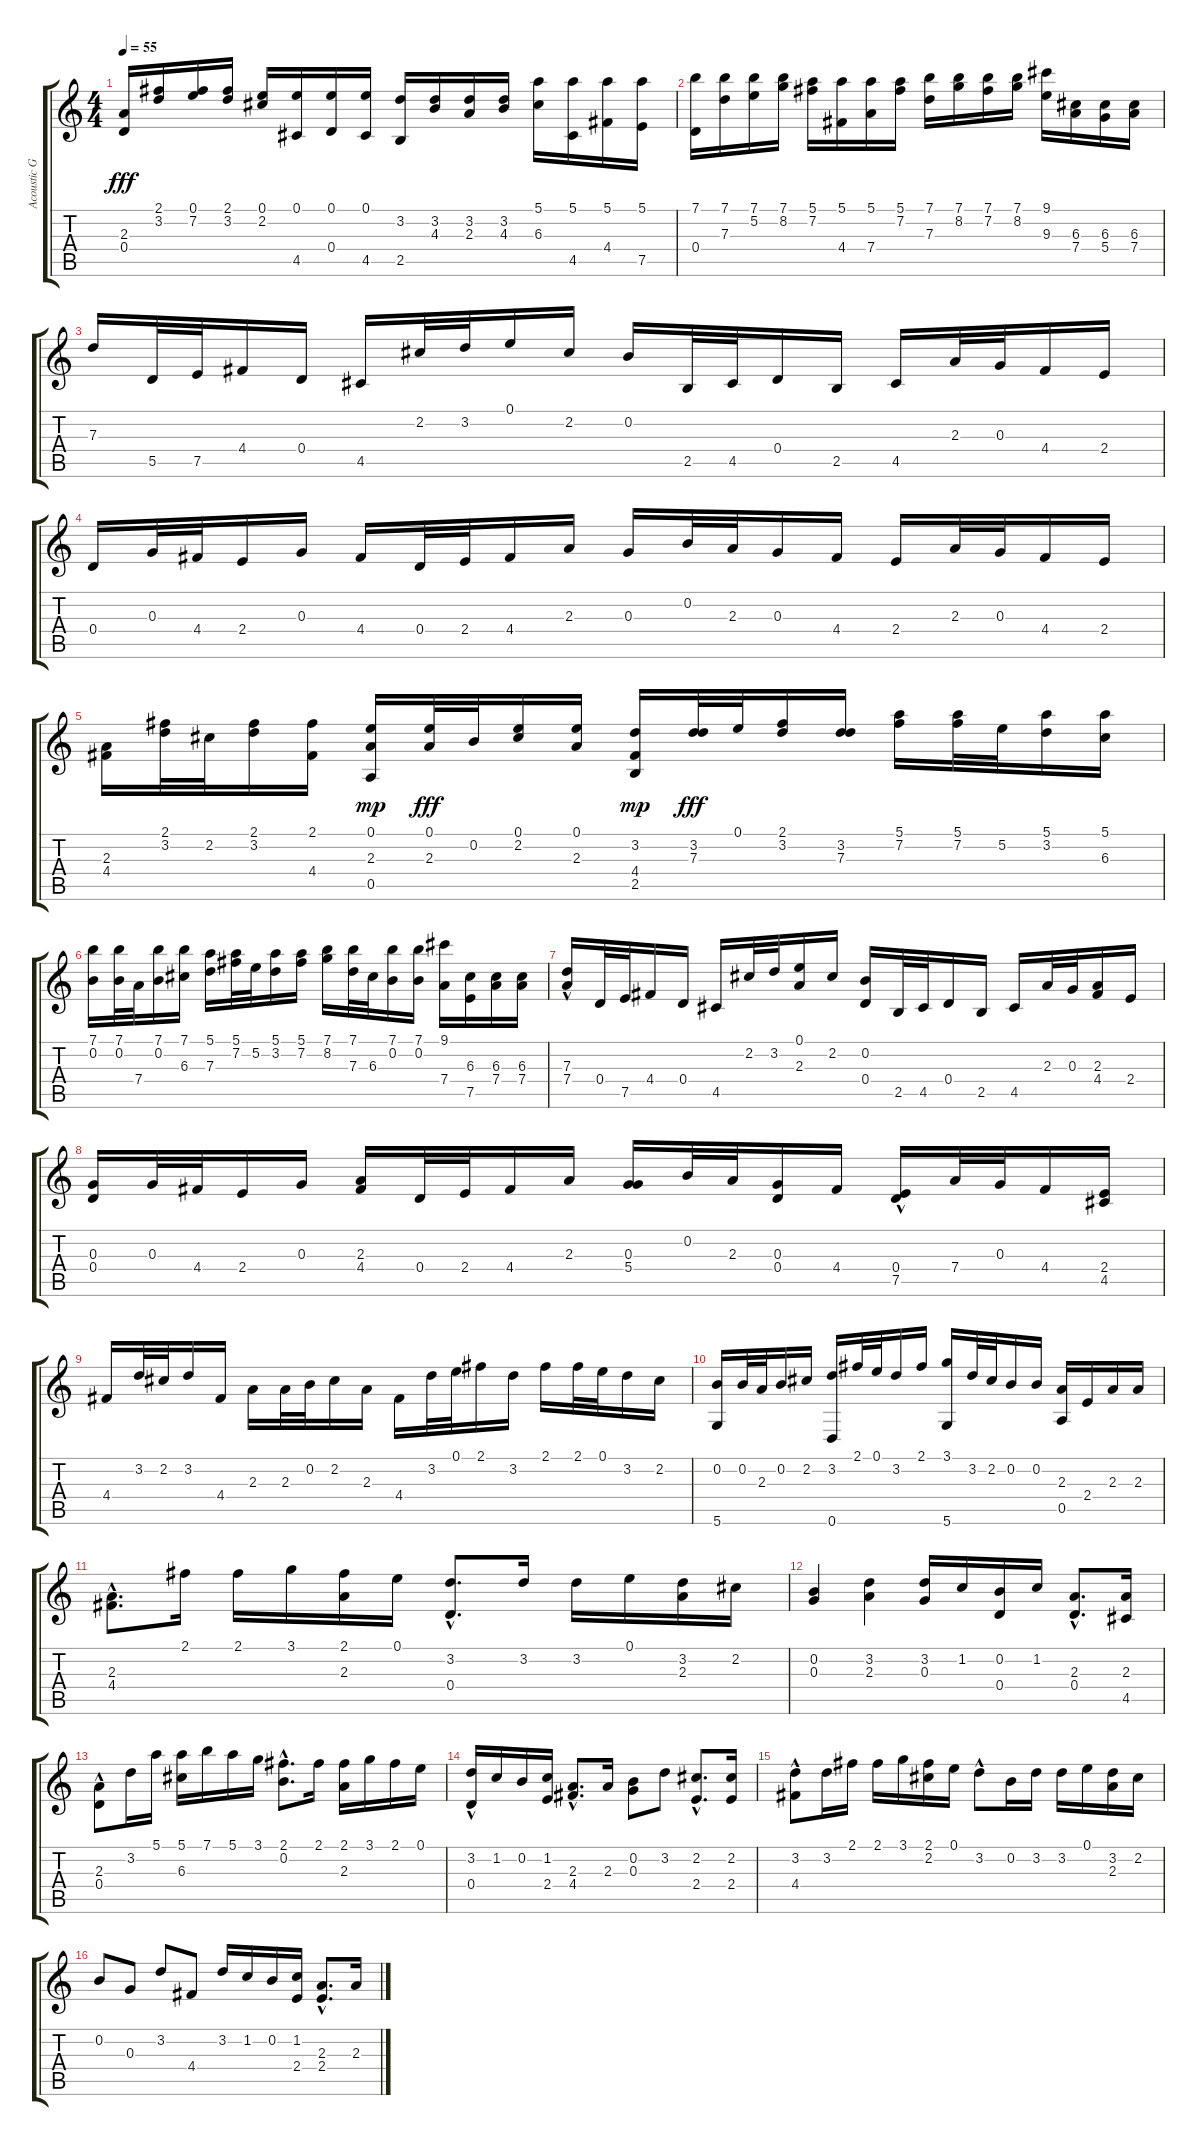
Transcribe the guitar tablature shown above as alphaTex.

\track ("Acoustic Guitar 2" "Acoustic G") {instrument acousticguitarnylon}
\staff {score tabs}
\tuning (E4 B3 G3 D3 A2 D2) {hide}
\ts (4 4)
\tempo 55
\clef g2
\ks c
(2.3 0.4).16{dy fff} (2.1 3.2).16 (0.1 7.2).16 (2.1 3.2).16 (0.1 2.2).16 (0.1 4.5).16 (0.1 0.4).16 (0.1 4.5).16 (3.2 2.5).16 (3.2 4.3).16 (3.2 2.3).16 (3.2 4.3).16 (5.1 6.3).16 (5.1 4.5).16 (5.1 4.4).16 (5.1 7.5).16 |
(7.1 0.4).16 (7.1 7.3).16 (7.1 5.2).16 (7.1 8.2).16 (5.1 7.2).16 (5.1 4.4).16 (5.1 7.4).16 (5.1 7.2).16 (7.1 7.3).16 (7.1 8.2).16 (7.1 7.2).16 (7.1 8.2).16 (9.1 9.3).16 (6.3 7.4).16 (6.3 5.4).16 (6.3 7.4).16 |
7.3.16 5.5.32 7.5.32 4.4.16 0.4.16 4.5.16 2.2.32 3.2.32 0.1.16 2.2.16 0.2.16 2.5.32 4.5.32 0.4.16 2.5.16 4.5.16 2.3.32 0.3.32 4.4.16 2.4.16 |
0.4.16 0.3.32 4.4.32 2.4.16 0.3.16 4.4.16 0.4.32 2.4.32 4.4.16 2.3.16 0.3.16 0.2.32 2.3.32 0.3.16 4.4.16 2.4.16 2.3.32 0.3.32 4.4.16 2.4.16 |
(2.3 4.4).16 (2.1 3.2).32 2.2.32 (2.1 3.2).16 (2.1 4.4).16 (0.1 2.3 0.5).16{dy mp} (0.1 2.3).32{dy fff} 0.2.32 (0.1 2.2).16 (0.1 2.3).16 (3.2 4.4 2.5).16{dy mp} (3.2 7.3).32{dy fff} 0.1.32 (2.1 3.2).16 (3.2 7.3).16 (5.1 7.2).16 (5.1 7.2).32 5.2.32 (5.1 3.2).16 (5.1 6.3).16 |
(7.1 0.2).16 (7.1 0.2).32 7.4.32 (7.1 0.2).16 (7.1 6.3).16 (5.1 7.3).16 (5.1 7.2).32 5.2.32 (5.1 3.2).16 (5.1 7.2).16 (7.1 8.2).16 (7.1 7.3).32 6.3.32 (7.1 0.2).16 (7.1 0.2).16 (9.1 7.4).16 (6.3 7.5).16 (6.3 7.4).16 (6.3 7.4).16 |
(7.3 7.4{hac}).16 0.4.32 7.5.32 4.4.16 0.4.16 4.5.16 2.2.32 3.2.32 (0.1 2.3).16 2.2.16 (0.2 0.4).16 2.5.32 4.5.32 0.4.16 2.5.16 4.5.16 2.3.32 0.3.32 (2.3 4.4).16 2.4.16 |
(0.3 0.4).16 0.3.32 4.4.32 2.4.16 0.3.16 (2.3 4.4).16 0.4.32 2.4.32 4.4.16 2.3.16 (0.3 5.4).16 0.2.32 2.3.32 (0.3 0.4).16 4.4.16 (0.4{hac} 7.5).16 7.4.32 0.3.32 4.4.16 (2.4 4.5).16 |
4.4.16 3.2.32 2.2.32 3.2.16 4.4.16 2.3.16 2.3.32 0.2.32 2.2.16 2.3.16 4.4.16 3.2.32 0.1.32 2.1.16 3.2.16 2.1.16 2.1.32 0.1.32 3.2.16 2.2.16 |
(0.2 5.6).16 0.2.32 2.3.32 0.2.16 2.2.16 (3.2 0.6).16 2.1.32 0.1.32 3.2.16 2.1.16 (3.1 5.6).16 3.2.32 2.2.32 0.2.16 0.2.16 (2.3 0.5).16 2.4.16 2.3.16 2.3.16 |
(2.3{hac} 4.4{hac}).8{d} 2.1.16 2.1.16 3.1.16 (2.1 2.3).16 0.1.16 (3.2{hac} 0.4{hac}).8{d} 3.2.16 3.2.16 0.1.16 (3.2 2.3).16 2.2.16 |
(0.2 0.3).4 (3.2 2.3).4 (3.2 0.3).16 1.2.16 (0.2 0.4).16 1.2.16 (2.3{hac} 0.4{hac}).8{d} (2.3 4.5).16 |
(2.3{hac} 0.4).8 3.2.16 5.1.16 (5.1 6.3).16 7.1.16 5.1.16 3.1.16 (2.1{hac} 0.2).8{d} 2.1.16 (2.1 2.3).16 3.1.16 2.1.16 0.1.16 |
(3.2 0.4{hac}).16 1.2.16 0.2.16 (1.2 2.4).16 (2.3{hac} 4.4).8{d} 2.3.16 (0.2 0.3).8 3.2.8 (2.2{hac} 2.4{hac}).8{d} (2.2 2.4).16 |
(3.2 4.4{hac}).8 3.2.16 2.1.16 2.1.16 3.1.16 (2.1 2.2).16 0.1.16 3.2{hac}.8 0.2.16 3.2.16 3.2.16 0.1.16 (3.2 2.3).16 2.2.16 |
0.2.8 0.3.8 3.2.8 4.4.8 3.2.16 1.2.16 0.2.16 (1.2 2.4).16 (2.3{hac} 2.4).8{d} 2.3.16
